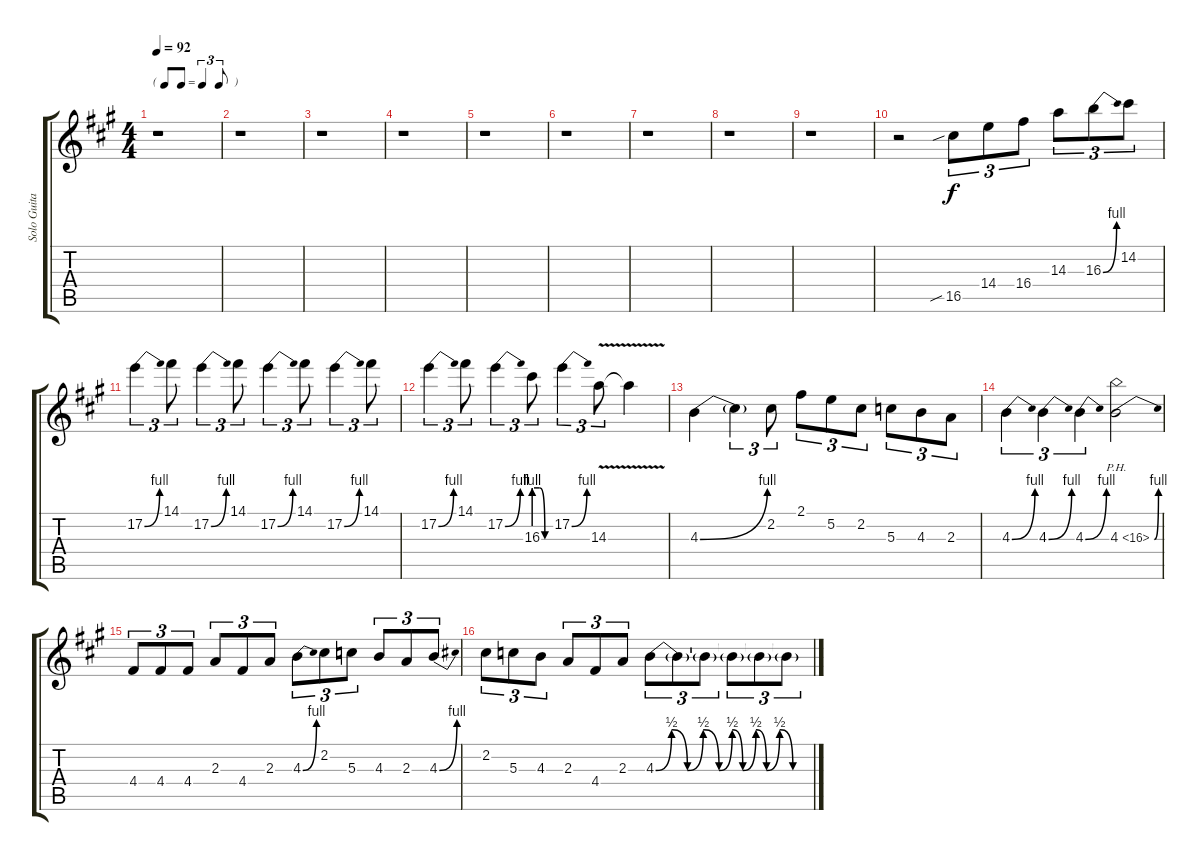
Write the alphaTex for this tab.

\track ("Solo Guitar" "Solo Guita") {instrument distortionguitar}
\staff {score tabs}
\tuning (E4 B3 G3 D3 A2 E2) {hide}
\ts (4 4)
\tf triplet8th
\tempo 92
\clef g2
\ks f#minor
r.1{dy f instrument distortionguitar} |
r.1 |
r.1 |
r.1 |
r.1 |
r.1 |
r.1 |
r.1 |
r.1 |
r.2 16.5{sib}.8{tu (3 2)} 14.4.8{tu (3 2)} 16.4.8{tu (3 2)} 14.3.8{tu (3 2)} 16.3{be (bend 0 0 60 4)}.8{tu (3 2)} 14.2.8{tu (3 2)} |
17.2{be (bend 0 0 60 4)}.4{tu (3 2)} 14.1.8{tu (3 2)} 17.2{be (bend 0 0 60 4)}.4{tu (3 2)} 14.1.8{tu (3 2)} 17.2{be (bend 0 0 60 4)}.4{tu (3 2)} 14.1.8{tu (3 2)} 17.2{be (bend 0 0 60 4)}.4{tu (3 2)} 14.1.8{tu (3 2)} |
17.2{be (bend 0 0 60 4)}.4{tu (3 2)} 14.1.8{tu (3 2)} 17.2{be (bend 0 0 60 4)}.4{tu (3 2)} 16.3{be (custom 0 4 20 4 40 0 60 0)}.8{tu (3 2)} 17.2{be (bend 0 0 60 4)}.4{tu (3 2)} 14.3{v}.8{tu (3 2)} 14.3{t}.4 |
4.3{be (bend 0 0 60 4)}.4 4.3{t}.4{tu (3 2)} 2.2.8{tu (3 2)} 2.1.8{tu (3 2)} 5.2.8{tu (3 2)} 2.2.8{tu (3 2)} 5.3.8{tu (3 2)} 4.3.8{tu (3 2)} 2.3.8{tu (3 2)} |
4.3{be (bend 0 0 60 4)}.4{tu (3 2)} 4.3{be (bend 0 0 60 4)}.4{tu (3 2)} 4.3{be (bend 0 0 60 4)}.4{tu (3 2)} 4.3{be (bend 0 0 60 4) ph 12}.2 |
4.4.8{tu (3 2)} 4.4.8{tu (3 2)} 4.4.8{tu (3 2)} 2.3.8{tu (3 2)} 4.4.8{tu (3 2)} 2.3.8{tu (3 2)} 4.3{be (bend 0 0 60 4)}.8{tu (3 2)} 2.2.8{tu (3 2)} 5.3.8{tu (3 2)} 4.3.8{tu (3 2)} 2.3.8{tu (3 2)} 4.3{be (bend 0 0 60 4)}.8{tu (3 2)} |
2.2.8{tu (3 2)} 5.3.8{tu (3 2)} 4.3.8{tu (3 2)} 2.3.8{tu (3 2)} 4.4.8{tu (3 2)} 2.3.8{tu (3 2)} 4.3{be (custom 0 0 6 2 12 0 18 2 24 0 29 2 33 0 38 2 42 0 47 2 52 0 60 0)}.8{tu (3 2)} 4.3{t}.8{tu (3 2)} 4.3{t}.8{tu (3 2)} 4.3{t}.8{tu (3 2)} 4.3{t}.8{tu (3 2)} 4.3{t}.8{tu (3 2)}
